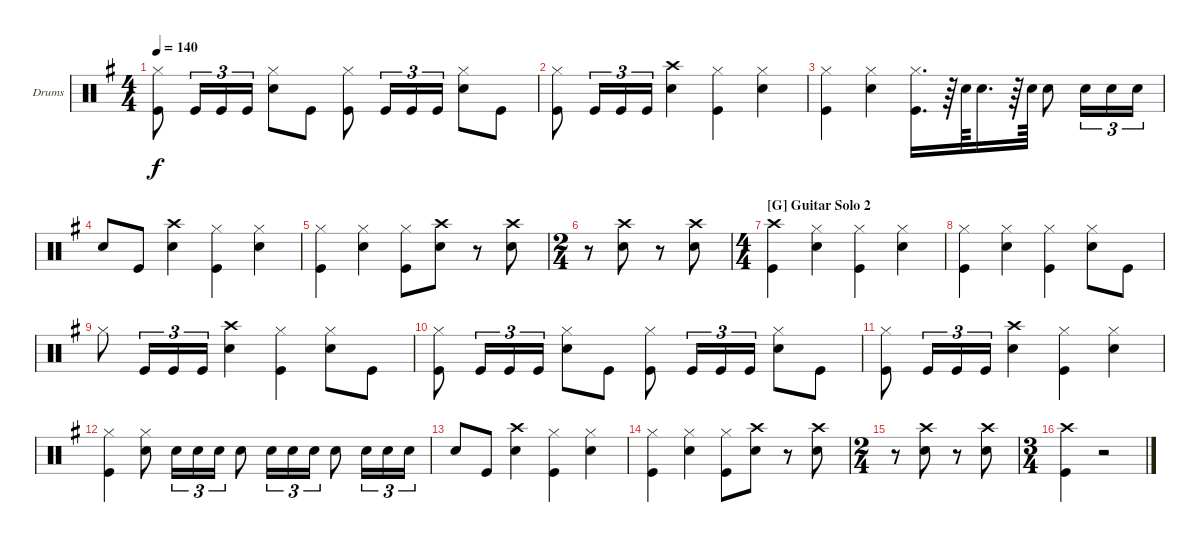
\bracketExtendMode groupsimilarinstruments
\firstSystemTrackNameOrientation horizontal
\otherSystemsTrackNameOrientation horizontal
\track ("Drumkit" "Drums") {instrument percussion}
\staff {score}
\articulation defaults
\ts (4 4)
\tempo 140
\clef neutral
\scale
1.04288
\ks g
("Kick (hit)" "Hi-Hat (closed)").8{dy f} "Kick (hit)".16{tu (3 2)} "Kick (hit)".16{tu (3 2)} "Kick (hit)".16{tu (3 2)} ("Snare (hit) 2" "Hi-Hat (closed)").8 "Kick (hit)".8 ("Kick (hit)" "Hi-Hat (closed)").8 "Kick (hit)".16{tu (3 2)} "Kick (hit)".16{tu (3 2)} "Kick (hit)".16{tu (3 2)} ("Snare (hit) 2" "Hi-Hat (closed)").8 "Kick (hit)".8 |
\scale
0.957125 ("Hi-Hat (closed)" "Kick (hit)").8 "Kick (hit)".16{tu (3 2)} "Kick (hit)".16{tu (3 2)} "Kick (hit)".16{tu (3 2)} ("Snare (hit) 2" "Crash high (hit)").4 ("Kick (hit)" "Hi-Hat (closed)").4 ("Hi-Hat (closed)" "Snare (hit) 2").4 |
\scale
1.04288 ("Kick (hit)" "Hi-Hat (closed)").4 ("Snare (hit) 2" "Hi-Hat (closed)").4 ("Hi-Hat (closed)" "Kick (hit)").16{d} r.64 "Snare (hit) 2".64 "Snare (hit) 2".16{d} r.64 "Snare (hit) 2".64 "Snare (hit) 2".8 "Snare (hit) 2".16{tu (3 2)} "Snare (hit) 2".16{tu (3 2)} "Snare (hit) 2".16{tu (3 2)} |
\scale
0.957125 "Snare (hit) 2".8 "Kick (hit)".8 ("Crash high (hit)" "Snare (hit) 2").4 ("Kick (hit)" "Hi-Hat (closed)").4 ("Snare (hit) 2" "Hi-Hat (closed)").4 |
\scale
1.04288 ("Kick (hit)" "Hi-Hat (closed)").4 ("Snare (hit) 2" "Hi-Hat (closed)").4 ("Kick (hit)" "Hi-Hat (closed)").8 ("Crash high (hit)" "Snare (hit) 2").8 r.8 ("Snare (hit) 2" "Crash high (hit)").8 |
\ts (2 4)
\scale
0.957125 r.8 ("Snare (hit) 2" "Crash high (hit)").8 r.8 ("Snare (hit) 2" "Crash high (hit)").8 |
\ts (4 4)
\section ("G" "Guitar Solo 2")
\scale
1.07314 ("Kick (hit)" "Crash high (hit)").4 ("Hi-Hat (closed)" "Snare (hit) 2").4 ("Hi-Hat (closed)" "Kick (hit)").4 ("Snare (hit) 2" "Hi-Hat (closed)").4 |
\scale
0.92686 ("Hi-Hat (closed)" "Kick (hit)").4 ("Hi-Hat (closed)" "Snare (hit) 2").4 ("Hi-Hat (closed)" "Kick (hit)").4 ("Hi-Hat (closed)" "Snare (hit) 2").8 "Kick (hit)".8 |
\scale
1.04288 "Hi-Hat (closed)".8 "Kick (hit)".16{tu (3 2)} "Kick (hit)".16{tu (3 2)} "Kick (hit)".16{tu (3 2)} ("Snare (hit) 2" "Crash high (hit)").4 ("Hi-Hat (closed)" "Kick (hit)").4 ("Snare (hit) 2" "Hi-Hat (closed)").8 "Kick (hit)".8 |
\scale
0.957125 ("Kick (hit)" "Hi-Hat (closed)").8 "Kick (hit)".16{tu (3 2)} "Kick (hit)".16{tu (3 2)} "Kick (hit)".16{tu (3 2)} ("Snare (hit) 2" "Hi-Hat (closed)").8 "Kick (hit)".8 ("Kick (hit)" "Hi-Hat (closed)").8 "Kick (hit)".16{tu (3 2)} "Kick (hit)".16{tu (3 2)} "Kick (hit)".16{tu (3 2)} ("Snare (hit) 2" "Hi-Hat (closed)").8 "Kick (hit)".8 |
\scale
1.04288 ("Hi-Hat (closed)" "Kick (hit)").8 "Kick (hit)".16{tu (3 2)} "Kick (hit)".16{tu (3 2)} "Kick (hit)".16{tu (3 2)} ("Snare (hit) 2" "Crash high (hit)").4 ("Kick (hit)" "Hi-Hat (closed)").4 ("Hi-Hat (closed)" "Snare (hit) 2").4 |
\scale
0.957125 ("Kick (hit)" "Hi-Hat (closed)").4 ("Snare (hit) 2" "Hi-Hat (closed)").8 "Snare (hit) 2".16{tu (3 2)} "Snare (hit) 2".16{tu (3 2)} "Snare (hit) 2".16{tu (3 2)} "Snare (hit) 2".8 "Snare (hit) 2".16{tu (3 2)} "Snare (hit) 2".16{tu (3 2)} "Snare (hit) 2".16{tu (3 2)} "Snare (hit) 2".8 "Snare (hit) 2".16{tu (3 2)} "Snare (hit) 2".16{tu (3 2)} "Snare (hit) 2".16{tu (3 2)} |
\scale
1.04288 "Snare (hit) 2".8 "Kick (hit)".8 ("Crash high (hit)" "Snare (hit) 2").4 ("Kick (hit)" "Hi-Hat (closed)").4 ("Snare (hit) 2" "Hi-Hat (closed)").4 |
\scale
0.957125 ("Kick (hit)" "Hi-Hat (closed)").4 ("Snare (hit) 2" "Hi-Hat (closed)").4 ("Kick (hit)" "Hi-Hat (closed)").8 ("Crash high (hit)" "Snare (hit) 2").8 r.8 ("Snare (hit) 2" "Crash high (hit)").8 |
\ts (2 4)
\scale
1.07314 r.8 ("Snare (hit) 2" "Crash high (hit)").8 r.8 ("Snare (hit) 2" "Crash high (hit)").8 |
\ts (3 4)
\scale
0.92686 ("Kick (hit)" "Crash high (hit)").4 r.2
